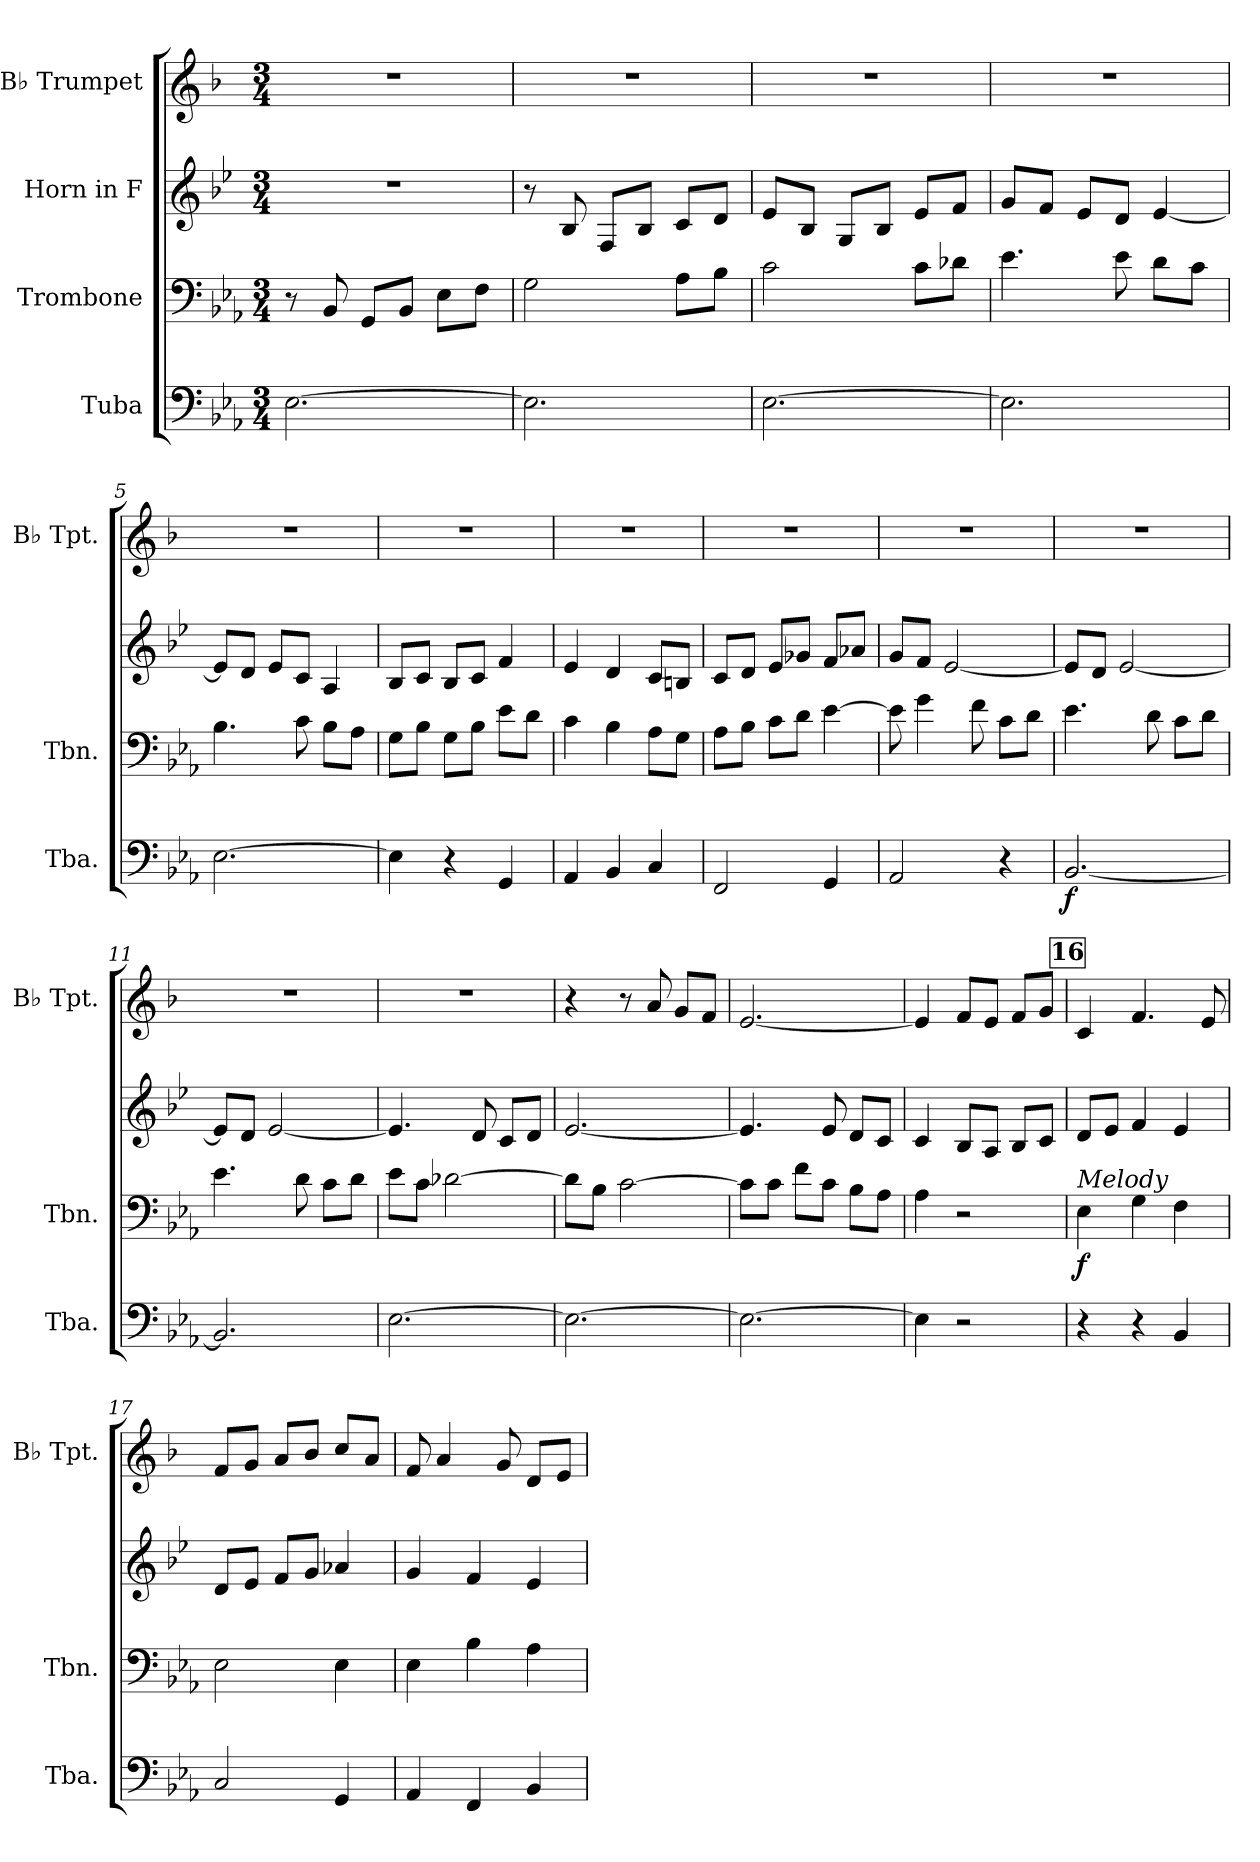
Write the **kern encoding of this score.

**kern	**dynam	**kern	**dynam	**kern	**kern
*part4	*part4	*part3	*part3	*part2	*part1
*staff4	*staff4	*staff3	*staff3	*staff2	*staff1
*I"Tuba	*	*I"Trombone	*	*I"Horn in F	*I"B♭ Trumpet
*I'Tba.	*	*I'Tbn.	*	*	*I'B♭ Tpt.
*clefF4	*	*clefF4	*	*clefG2	*clefG2
*	*	*	*	*ITrd4c7	*ITrd1c2
*k[b-e-a-]	*	*k[b-e-a-]	*	*k[b-e-a-]	*k[b-e-a-]
*M3/4	*	*M3/4	*	*M3/4	*M3/4
*MM80	*	*MM80	*	*MM80	*MM80
=1	=1	=1	=1	=1	=1
[2.E-\	.	8r	.	2.r	2.r
.	.	8BB-/	.	.	.
.	.	8GG/L	.	.	.
.	.	8BB-/J	.	.	.
.	.	8E-\L	.	.	.
.	.	8F\J	.	.	.
=2	=2	=2	=2	=2	=2
2.E-\]	.	2G\	.	8r	2.r
.	.	.	.	8E-/	.
.	.	.	.	8BB-/L	.
.	.	.	.	8E-/J	.
.	.	8A-\L	.	8F/L	.
.	.	8B-\J	.	8G/J	.
=3	=3	=3	=3	=3	=3
[2.E-\	.	2c\	.	8A-/L	2.r
.	.	.	.	8E-/J	.
.	.	.	.	8C/L	.
.	.	.	.	8E-/J	.
.	.	8c\L	.	8A-/L	.
.	.	8d-X\J	.	8B-/J	.
=4	=4	=4	=4	=4	=4
2.E-\]	.	4.e-\	.	8c/L	2.r
.	.	.	.	8B-/J	.
.	.	.	.	8A-/L	.
.	.	8e-\	.	8G/J	.
.	.	8d\L	.	[4A-/	.
.	.	8c\J	.	.	.
=5	=5	=5	=5	=5	=5
[2.E-\	.	4.B-\	.	8A-/L]	2.r
.	.	.	.	8G/J	.
.	.	.	.	8A-/L	.
.	.	8c\	.	8F/J	.
.	.	8B-\L	.	4D/	.
.	.	8A-\J	.	.	.
!!LO:LB:g=z
=6	=6	=6	=6	=6	=6
4E-\]	.	8G\L	.	8E-/L	2.r
.	.	8B-\J	.	8F/J	.
4r	.	8G\L	.	8E-/L	.
.	.	8B-\J	.	8F/J	.
4GG/	.	8e-\L	.	4B-/	.
.	.	8d\J	.	.	.
=7	=7	=7	=7	=7	=7
4AA-/	.	4c\	.	4A-/	2.r
4BB-/	.	4B-\	.	4G/	.
4C/	.	8A-\L	.	8F/L	.
.	.	8G\J	.	8En/J	.
=8	=8	=8	=8	=8	=8
2FF/	.	8A-\L	.	8F/L	2.r
.	.	8B-\J	.	8G/J	.
.	.	8c\L	.	8A-/L	.
.	.	8d\J	.	8c-X/J	.
4GG/	.	[4e-\	.	8B-/L	.
.	.	.	.	8d-X/J	.
=9	=9	=9	=9	=9	=9
2AA-/	.	8e-\]	.	8c/L	2.r
.	.	4g\	.	8B-/J	.
.	.	.	.	[2A-/	.
.	.	8f\	.	.	.
4r	.	8c\L	.	.	.
.	.	8d\J	.	.	.
=10	=10	=10	=10	=10	=10
!	!LO:DY:b	!	!	!	!
[2.BB-/	f	4.e-\	.	8A-/L]	2.r
.	.	.	.	8G/J	.
.	.	.	.	[2A-/	.
.	.	8d\	.	.	.
.	.	8c\L	.	.	.
.	.	8d\J	.	.	.
!!LO:PB:g=z
=11	=11	=11	=11	=11	=11
2.BB-/]	.	4.e-\	.	8A-/L]	2.r
.	.	.	.	8G/J	.
.	.	.	.	[2A-/	.
.	.	8d\	.	.	.
.	.	8c\L	.	.	.
.	.	8d\J	.	.	.
=12	=12	=12	=12	=12	=12
[2.E-\	.	8e-\L	.	4.A-/]	2.r
.	.	8c\J	.	.	.
.	.	[2d-X\	.	.	.
.	.	.	.	8G/	.
.	.	.	.	8F/L	.
.	.	.	.	8G/J	.
=13	=13	=13	=13	=13	=13
2.E-\_	.	8d-\L]	.	[2.A-/	4r
.	.	8B-\J	.	.	.
.	.	[2c\	.	.	8r
.	.	.	.	.	8g/
.	.	.	.	.	8f/L
.	.	.	.	.	8e-/J
=14	=14	=14	=14	=14	=14
2.E-\_	.	8c\L]	.	4.A-/]	[2.d/
.	.	8c\J	.	.	.
.	.	8f\L	.	.	.
.	.	8c\J	.	8A-/	.
.	.	8B-\L	.	8G/L	.
.	.	8A-\J	.	8F/J	.
=15	=15	=15	=15	=15	=15
4E-\]	.	4A-\	.	4F/	4d/]
2r	.	2r	.	8E-/L	8e-/L
.	.	.	.	8D/J	8d/J
.	.	.	.	8E-/L	8e-/L
.	.	.	.	8F/J	8f/J
!!LO:LB:g=z
!!LO:REH:place=s1:a:B:fs=14:t=16
=16	=16	=16	=16	=16	=16
!	!	!LO:TX:a:i:t=Melody	!	!	!
!	!	!	!LO:DY:b	!	!
4r	.	4E-\	f	8G/L	4B-/
.	.	.	.	8A-/J	.
4r	.	4G\	.	4B-/	4.e-/
4BB-/	.	4F\	.	4A-/	.
.	.	.	.	.	8d/
=17	=17	=17	=17	=17	=17
2C/	.	2E-\	.	8G/L	8e-/L
.	.	.	.	8A-/J	8f/J
.	.	.	.	8B-/L	8g/L
.	.	.	.	8c/J	8a-/J
4GG/	.	4E-\	.	4d-X/	8b-/L
.	.	.	.	.	8g/J
=18	=18	=18	=18	=18	=18
4AA-/	.	4E-\	.	4c/	8e-/
.	.	.	.	.	4g/
4FF/	.	4B-\	.	4B-/	.
.	.	.	.	.	8f/
4BB-/	.	4A-\	.	4A-/	8c/L
.	.	.	.	.	8d/J
=	=	=	=	=	=
*-	*-	*-	*-	*-	*-
